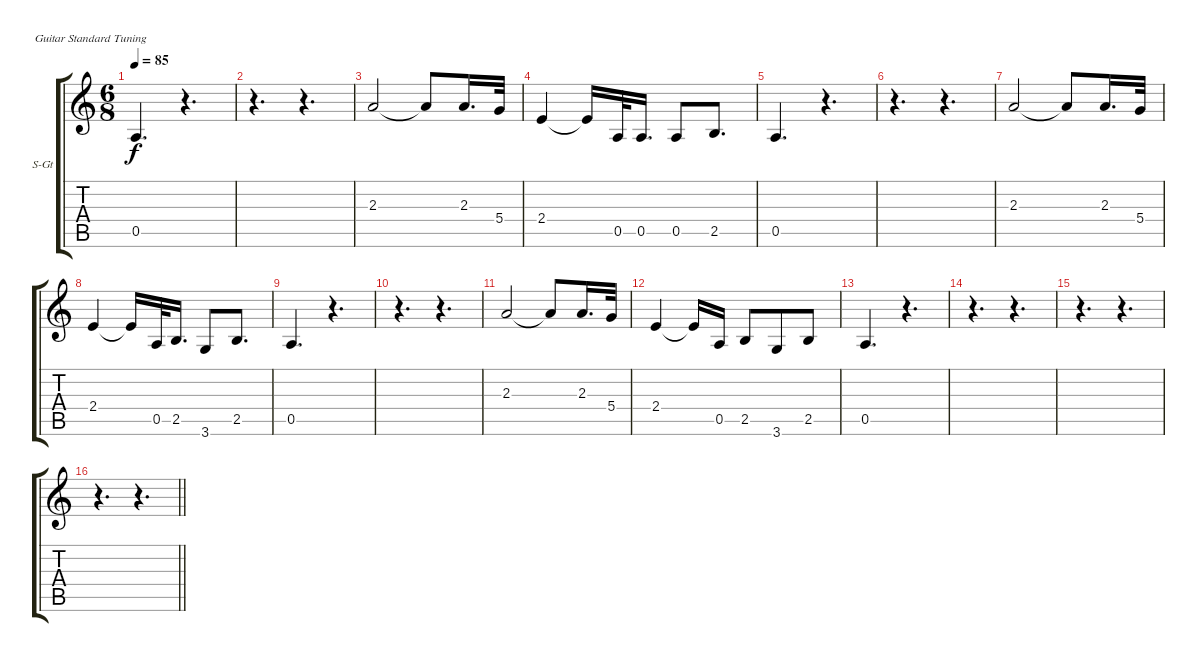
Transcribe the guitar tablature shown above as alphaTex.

\bracketExtendMode groupsimilarinstruments
\firstSystemTrackNameOrientation horizontal
\otherSystemsTrackNameOrientation horizontal
\track ("Lead Vocals" "S-Gt") {instrument flute}
\staff {score tabs}
\tuning (E4 B3 G3 D3 A2 E2)
\displaytranspose 12
\ts (6 8)
\tempo 85
\clef g2
\ks c
0.5.4{d dy f} r.4{d} |
r.4{d} r.4{d} |
2.3.2 2.3{t}.8 2.3.16{d} 5.4.32 |
2.4.4 2.4{t}.16 0.5.32 0.5.16{d} 0.5.8 2.5.8{d} |
0.5.4{d} r.4{d} |
r.4{d} r.4{d} |
2.3.2 2.3{t}.8 2.3.16{d} 5.4.32 |
2.4.4 2.4{t}.16 0.5.32 2.5.16{d} 3.6.8 2.5.8{d} |
0.5.4{d} r.4{d} |
r.4{d} r.4{d} |
2.3.2 2.3{t}.8 2.3.16{d} 5.4.32 |
2.4.4 2.4{t}.16 0.5.16 2.5.8 3.6.8 2.5.8 |
0.5.4{d} r.4{d} |
r.4{d} r.4{d} |
r.4{d} r.4{d} |
\barLineRight lightlight
r.4{d} r.4{d}
